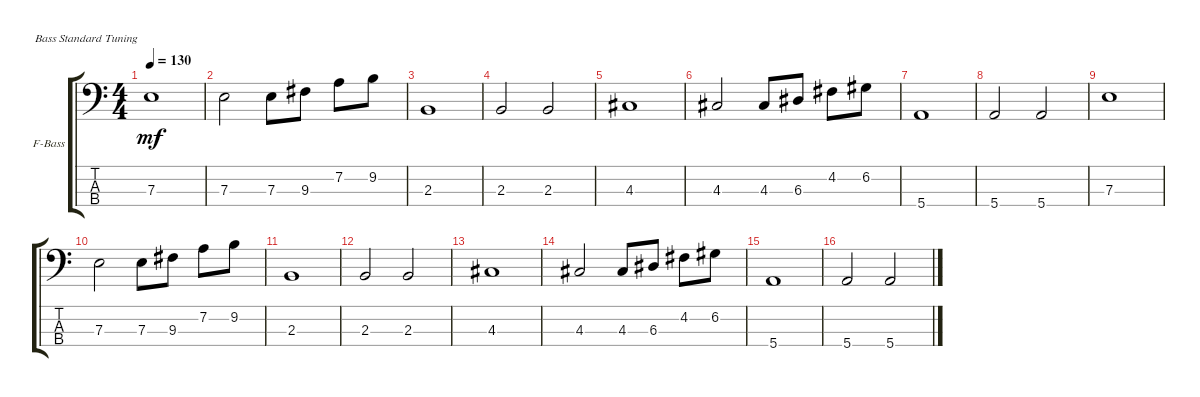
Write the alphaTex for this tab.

\defaultSystemsLayout 4
\bracketExtendMode groupsimilarinstruments
\firstSystemTrackNameOrientation horizontal
\otherSystemsTrackNameOrientation horizontal
\track ("Bass" "F-Bass") {instrument fretlessbass}
\staff {score tabs}
\tuning (G2 D2 A1 E1)
\ts (4 4)
\tempo 130
\clef f4
\scale
0.333333
\ks c
7.3.1{dy mf} |
\scale
0.333333 7.3.2 7.3.8 9.3.8 7.2.8 9.2.8 |
\scale
0.333333 2.3.1 |
\scale
0.333333 2.3.2 2.3.2 |
\scale
0.333333 4.3.1 |
\scale
0.333333 4.3.2 4.3.8 6.3.8 4.2.8 6.2.8 |
\scale
0.333333 5.4.1 |
\scale
0.333333 5.4.2 5.4.2 |
\scale
0.333333 7.3.1 |
\scale
0.333333 7.3.2 7.3.8 9.3.8 7.2.8 9.2.8 |
\scale
0.333333 2.3.1 |
\scale
0.333333 2.3.2 2.3.2 |
\scale
0.333333 4.3.1 |
\scale
0.333333 4.3.2 4.3.8 6.3.8 4.2.8 6.2.8 |
\scale
0.333333 5.4.1 |
\scale
0.333333 5.4.2 5.4.2
